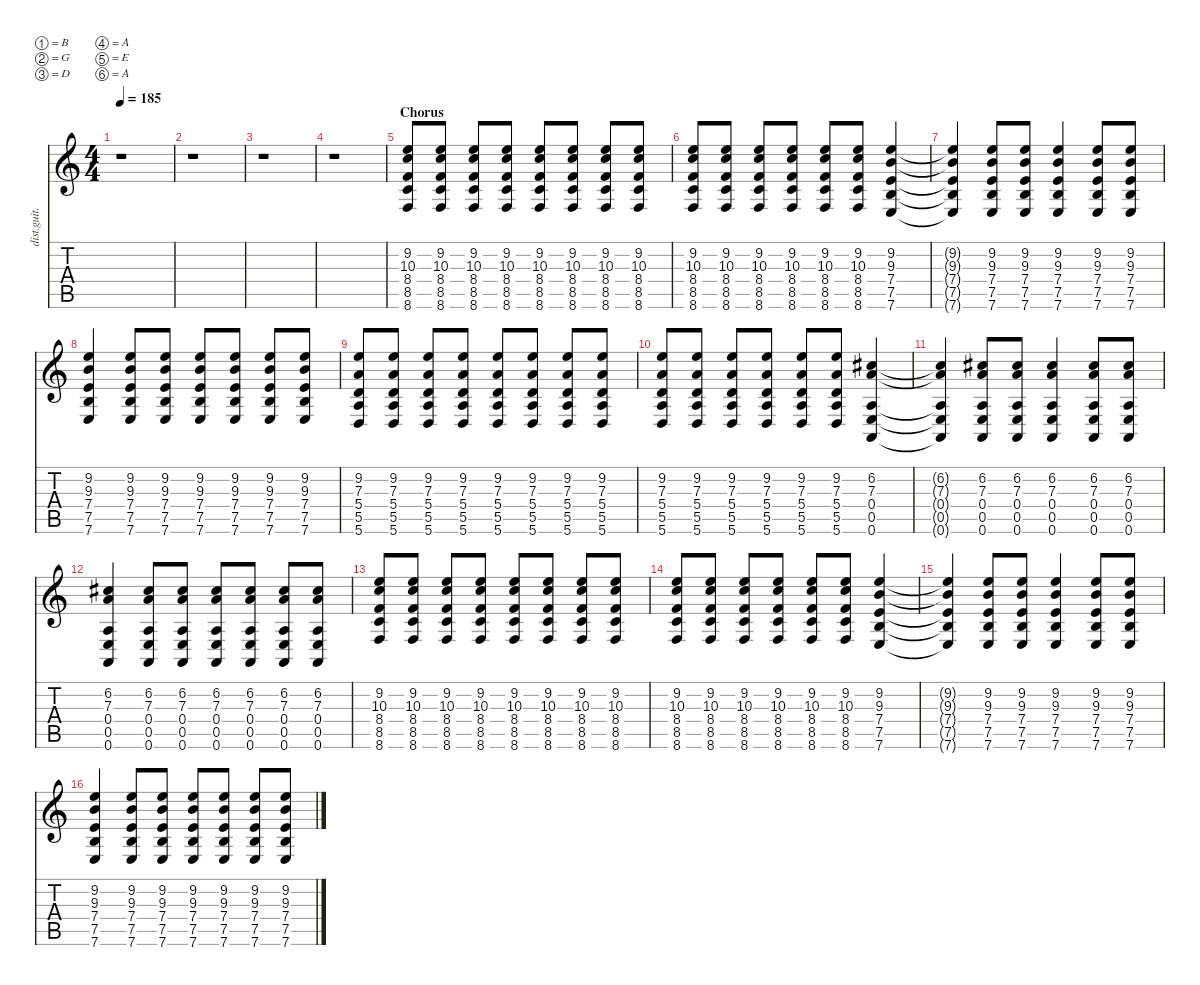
\defaultSystemsLayout 4
\hideDynamics
\bracketExtendMode nobrackets
\track ("Distortion Guitar - Petr" "dist.guit.") {instrument distortionguitar}
\staff {score tabs}
\tuning (B3 G3 D3 A2 E2 A1)
\ts (4 4)
\tempo 185
\clef g2
\ks c
r.1{dy mf beam Down} |
r.1{beam Down} |
r.1{beam Down} |
r.1{beam Down} |
\section ("" "Chorus")
(8.6 8.5 8.4 10.3 9.2).8{beam Up} (8.6 8.5 8.4 10.3 9.2).8{beam Up} (8.6 8.5 8.4 10.3 9.2).8{beam Up} (8.6 8.5 8.4 10.3 9.2).8{beam Up} (8.6 8.5 8.4 10.3 9.2).8{beam Up} (8.6 8.5 8.4 10.3 9.2).8{beam Up} (8.6 8.5 8.4 10.3 9.2).8{beam Up} (8.6 8.5 8.4 10.3 9.2).8{beam Up} |
(8.6 8.5 8.4 10.3 9.2).8{beam Up} (8.6 8.5 8.4 10.3 9.2).8{beam Up} (8.6 8.5 8.4 10.3 9.2).8{beam Up} (8.6 8.5 8.4 10.3 9.2).8{beam Up} (8.6 8.5 8.4 10.3 9.2).8{beam Up} (8.6 8.5 8.4 10.3 9.2).8{beam Up} (7.6 7.5 7.4 9.3 9.2).4{beam Up} |
(7.6{t} 7.5{t} 7.4{t} 9.3{t} 9.2{t}).4{beam Up} (7.6 7.5 7.4 9.3 9.2).8{beam Up} (7.6 7.5 7.4 9.3 9.2).8{beam Up} (7.6 7.5 7.4 9.3 9.2).4{beam Up} (7.6 7.5 7.4 9.3 9.2).8{beam Up} (7.6 7.5 7.4 9.3 9.2).8{beam Up} |
(7.6 7.5 7.4 9.3 9.2).4{beam Up} (7.6 7.5 7.4 9.3 9.2).8{beam Up} (7.6 7.5 7.4 9.3 9.2).8{beam Up} (7.6 7.5 7.4 9.3 9.2).8{beam Up} (7.6 7.5 7.4 9.3 9.2).8{beam Up} (7.6 7.5 7.4 9.3 9.2).8{beam Up} (7.6 7.5 7.4 9.3 9.2).8{beam Up} |
(5.6 5.5 5.4 7.3 9.2).8{beam Up} (5.6 5.5 5.4 7.3 9.2).8{beam Up} (5.6 5.5 5.4 7.3 9.2).8{beam Up} (5.6 5.5 5.4 7.3 9.2).8{beam Up} (5.6 5.5 5.4 7.3 9.2).8{beam Up} (5.6 5.5 5.4 7.3 9.2).8{beam Up} (5.6 5.5 5.4 7.3 9.2).8{beam Up} (5.6 5.5 5.4 7.3 9.2).8{beam Up} |
(5.6 5.5 5.4 7.3 9.2).8{beam Up} (5.6 5.5 5.4 7.3 9.2).8{beam Up} (5.6 5.5 5.4 7.3 9.2).8{beam Up} (5.6 5.5 5.4 7.3 9.2).8{beam Up} (5.6 5.5 5.4 7.3 9.2).8{beam Up} (5.6 5.5 5.4 7.3 9.2).8{beam Up} (0.6 0.5 0.4 7.3 6.2{acc #}).4{beam Up} |
(0.6{t} 0.5{t} 0.4{t} 7.3{t} 6.2{t acc #}).4{beam Up} (0.6 0.5 0.4 7.3 6.2{acc #}).8{beam Up} (0.6 0.5 0.4 6.2{acc #} 7.3).8{beam Up} (0.6 0.5 0.4 6.2{acc #} 7.3).4{beam Up} (0.6 0.5 0.4 6.2{acc #} 7.3).8{beam Up} (0.6 0.5 0.4 6.2{acc #} 7.3).8{beam Up} |
(0.6 0.5 0.4 6.2{acc #} 7.3).4{beam Up} (0.6 0.5 0.4 6.2{acc #} 7.3).8{beam Up} (0.6 0.5 0.4 6.2{acc #} 7.3).8{beam Up} (0.6 0.5 0.4 6.2{acc #} 7.3).8{beam Up} (0.6 0.5 0.4 6.2{acc #} 7.3).8{beam Up} (0.6 0.5 0.4 6.2{acc #} 7.3).8{beam Up} (0.6 0.5 0.4 6.2{acc #} 7.3).8{beam Up} |
(8.6 8.5 8.4 10.3 9.2).8{beam Up} (8.6 8.5 8.4 10.3 9.2).8{beam Up} (8.6 8.5 8.4 10.3 9.2).8{beam Up} (8.6 8.5 8.4 10.3 9.2).8{beam Up} (8.6 8.5 8.4 10.3 9.2).8{beam Up} (8.6 8.5 8.4 10.3 9.2).8{beam Up} (8.6 8.5 8.4 10.3 9.2).8{beam Up} (8.6 8.5 8.4 10.3 9.2).8{beam Up} |
(8.6 8.5 8.4 10.3 9.2).8{beam Up} (8.6 8.5 8.4 10.3 9.2).8{beam Up} (8.6 8.5 8.4 10.3 9.2).8{beam Up} (8.6 8.5 8.4 10.3 9.2).8{beam Up} (8.6 8.5 8.4 10.3 9.2).8{beam Up} (8.6 8.5 8.4 10.3 9.2).8{beam Up} (7.6 7.5 7.4 9.3 9.2).4{beam Up} |
(7.6{t} 7.5{t} 7.4{t} 9.3{t} 9.2{t}).4{beam Up} (7.6 7.5 7.4 9.3 9.2).8{beam Up} (7.6 7.5 7.4 9.3 9.2).8{beam Up} (7.6 7.5 7.4 9.3 9.2).4{beam Up} (7.6 7.5 7.4 9.3 9.2).8{beam Up} (7.6 7.5 7.4 9.3 9.2).8{beam Up} |
(7.6 7.5 7.4 9.3 9.2).4{beam Up} (7.6 7.5 7.4 9.3 9.2).8{beam Up} (7.6 7.5 7.4 9.3 9.2).8{beam Up} (7.6 7.5 7.4 9.3 9.2).8{beam Up} (7.6 7.5 7.4 9.3 9.2).8{beam Up} (7.6 7.5 7.4 9.3 9.2).8{beam Up} (7.6 7.5 7.4 9.3 9.2).8{beam Up}
